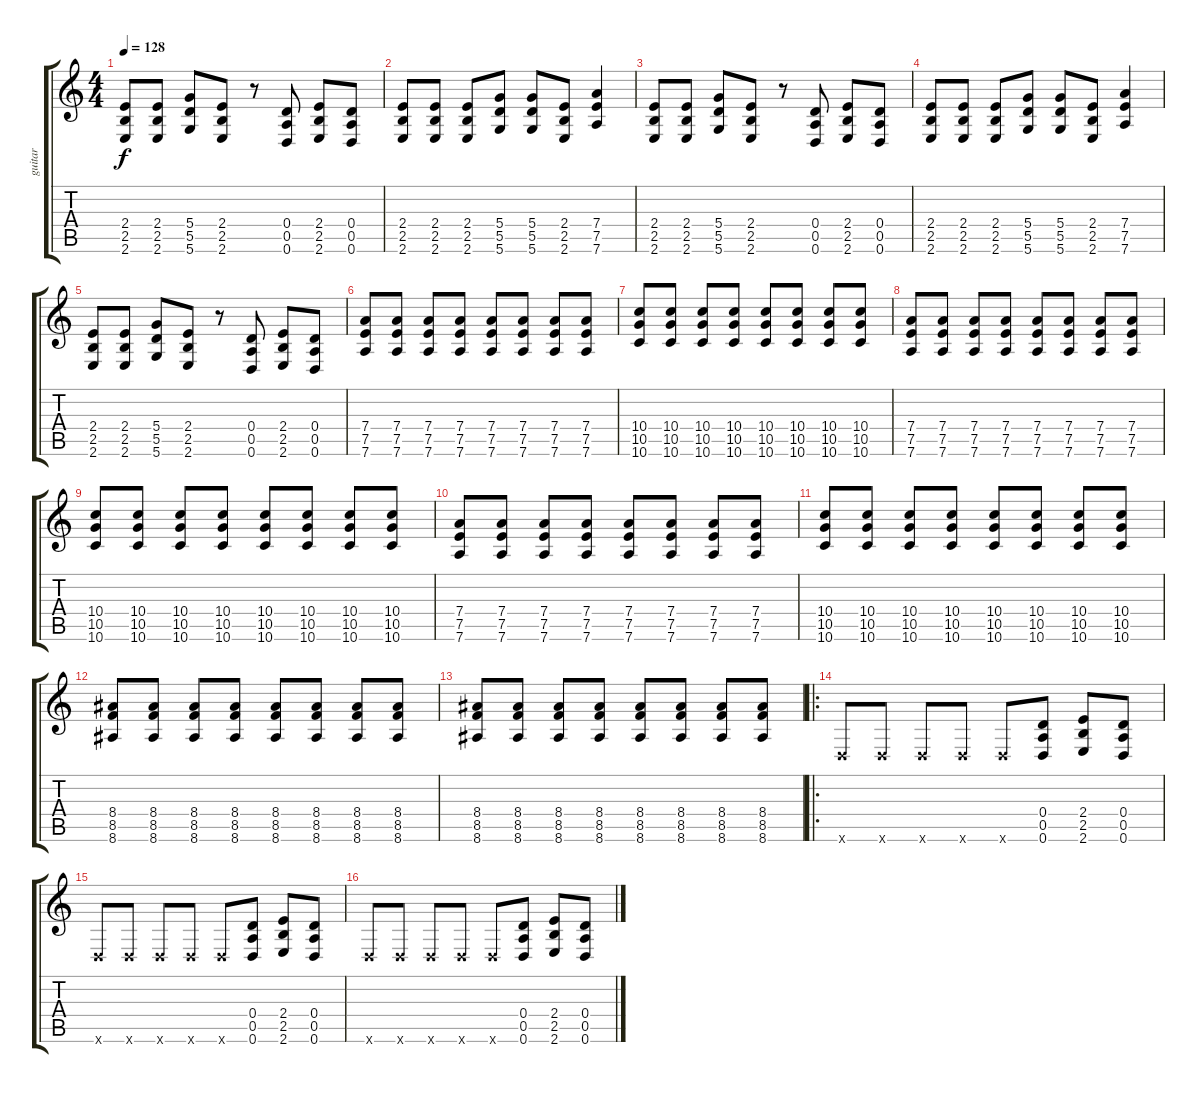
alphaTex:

\track ("guitar" "guitar") {instrument distortionguitar}
\staff {score tabs}
\tuning (E4 B3 G3 D3 A2 D2) {hide}
\ts (4 4)
\tempo 128
\clef g2
\ks c
(2.4 2.5 2.6).8{dy f} (2.4 2.5 2.6).8 (5.4 5.5 5.6).8 (2.4 2.5 2.6).8 r.8 (0.4 0.5 0.6).8 (2.4 2.5 2.6).8 (0.4 0.5 0.6).8 |
(2.4 2.5 2.6).8 (2.4 2.5 2.6).8 (2.4 2.5 2.6).8 (5.4 5.5 5.6).8 (5.4 5.5 5.6).8 (2.4 2.5 2.6).8 (7.4 7.5 7.6).4 |
(2.4 2.5 2.6).8 (2.4 2.5 2.6).8 (5.4 5.5 5.6).8 (2.4 2.5 2.6).8 r.8 (0.4 0.5 0.6).8 (2.4 2.5 2.6).8 (0.4 0.5 0.6).8 |
(2.4 2.5 2.6).8 (2.4 2.5 2.6).8 (2.4 2.5 2.6).8 (5.4 5.5 5.6).8 (5.4 5.5 5.6).8 (2.4 2.5 2.6).8 (7.4 7.5 7.6).4 |
(2.4 2.5 2.6).8 (2.4 2.5 2.6).8 (5.4 5.5 5.6).8 (2.4 2.5 2.6).8 r.8 (0.4 0.5 0.6).8 (2.4 2.5 2.6).8 (0.4 0.5 0.6).8 |
(7.4 7.5 7.6).8 (7.4 7.5 7.6).8 (7.4 7.5 7.6).8 (7.4 7.5 7.6).8 (7.4 7.5 7.6).8 (7.4 7.5 7.6).8 (7.4 7.5 7.6).8 (7.4 7.5 7.6).8 |
(10.4 10.5 10.6).8 (10.4 10.5 10.6).8 (10.4 10.5 10.6).8 (10.4 10.5 10.6).8 (10.4 10.5 10.6).8 (10.4 10.5 10.6).8 (10.4 10.5 10.6).8 (10.4 10.5 10.6).8 |
(7.4 7.5 7.6).8 (7.4 7.5 7.6).8 (7.4 7.5 7.6).8 (7.4 7.5 7.6).8 (7.4 7.5 7.6).8 (7.4 7.5 7.6).8 (7.4 7.5 7.6).8 (7.4 7.5 7.6).8 |
(10.4 10.5 10.6).8 (10.4 10.5 10.6).8 (10.4 10.5 10.6).8 (10.4 10.5 10.6).8 (10.4 10.5 10.6).8 (10.4 10.5 10.6).8 (10.4 10.5 10.6).8 (10.4 10.5 10.6).8 |
(7.4 7.5 7.6).8 (7.4 7.5 7.6).8 (7.4 7.5 7.6).8 (7.4 7.5 7.6).8 (7.4 7.5 7.6).8 (7.4 7.5 7.6).8 (7.4 7.5 7.6).8 (7.4 7.5 7.6).8 |
(10.4 10.5 10.6).8 (10.4 10.5 10.6).8 (10.4 10.5 10.6).8 (10.4 10.5 10.6).8 (10.4 10.5 10.6).8 (10.4 10.5 10.6).8 (10.4 10.5 10.6).8 (10.4 10.5 10.6).8 |
(8.4 8.5 8.6).8 (8.4 8.5 8.6).8 (8.4 8.5 8.6).8 (8.4 8.5 8.6).8 (8.4 8.5 8.6).8 (8.4 8.5 8.6).8 (8.4 8.5 8.6).8 (8.4 8.5 8.6).8 |
(8.4 8.5 8.6).8 (8.4 8.5 8.6).8 (8.4 8.5 8.6).8 (8.4 8.5 8.6).8 (8.4 8.5 8.6).8 (8.4 8.5 8.6).8 (8.4 8.5 8.6).8 (8.4 8.5 8.6).8 |
\ro
0.6{x}.8 0.6{x}.8 0.6{x}.8 0.6{x}.8 0.6{x}.8 (0.4 0.5 0.6).8 (2.4 2.5 2.6).8 (0.4 0.5 0.6).8 |
0.6{x}.8 0.6{x}.8 0.6{x}.8 0.6{x}.8 0.6{x}.8 (0.4 0.5 0.6).8 (2.4 2.5 2.6).8 (0.4 0.5 0.6).8 |
0.6{x}.8 0.6{x}.8 0.6{x}.8 0.6{x}.8 0.6{x}.8 (0.4 0.5 0.6).8 (2.4 2.5 2.6).8 (0.4 0.5 0.6).8
